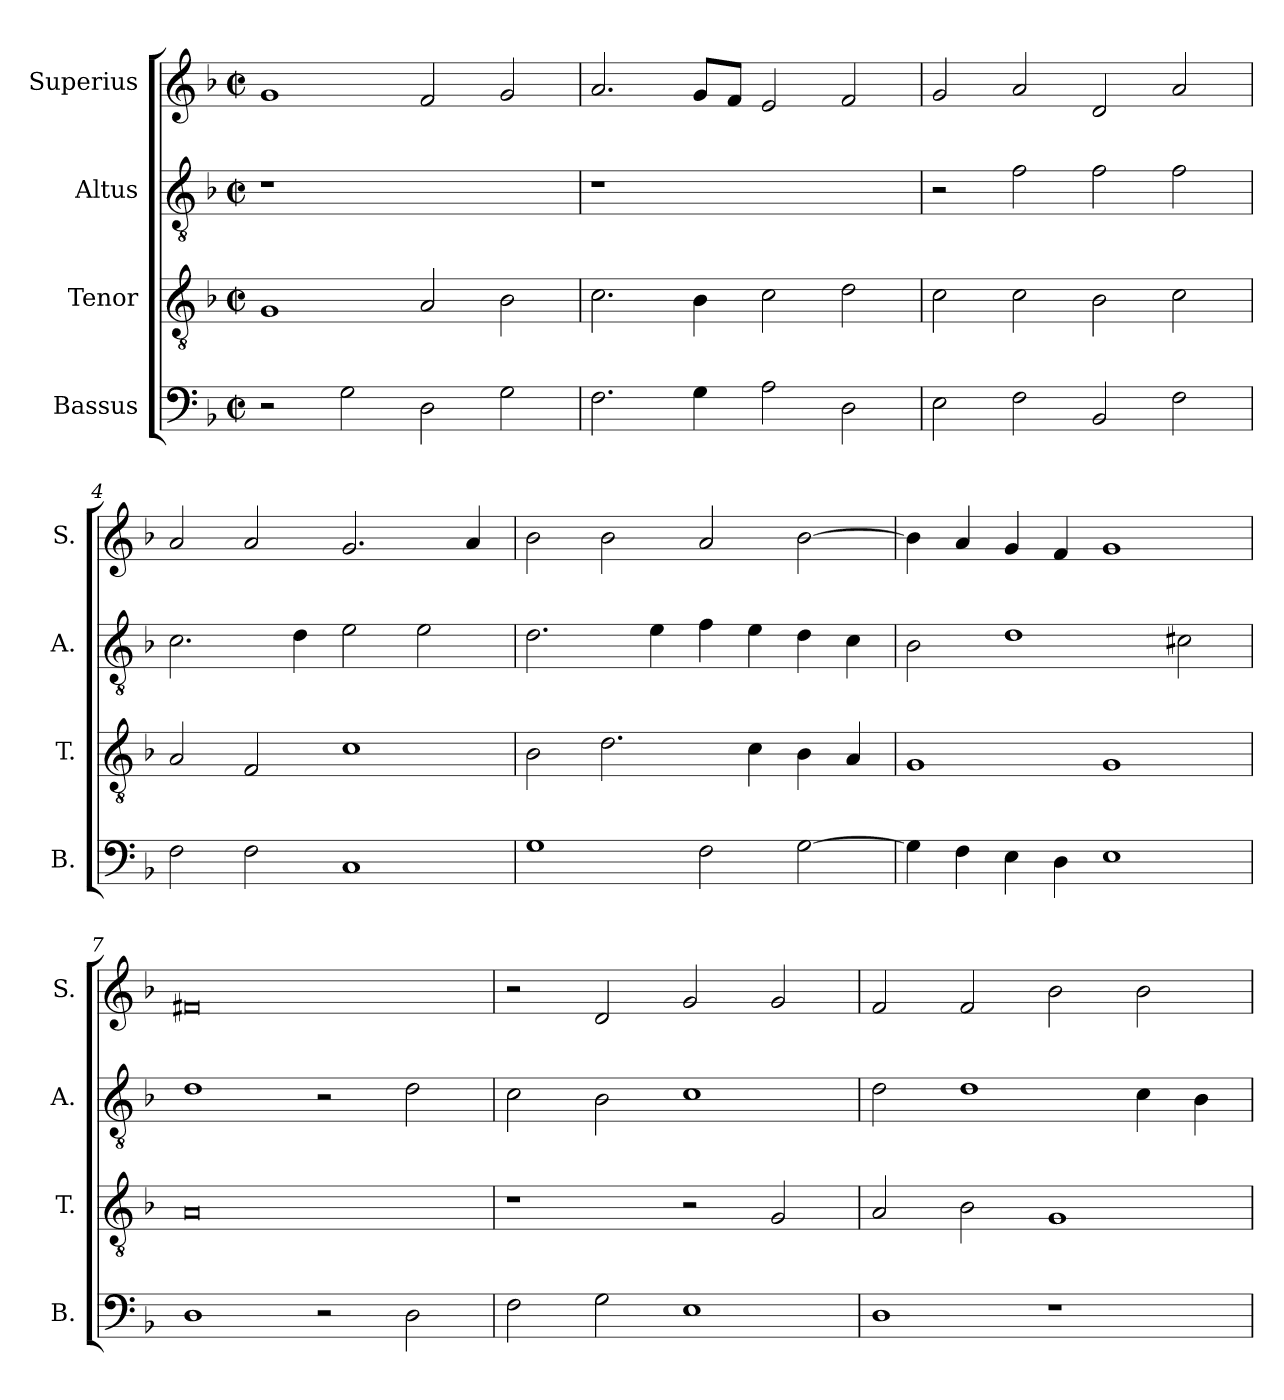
**kern	**kern	**kern	**kern
*part4	*part3	*part2	*part1
*staff4	*staff3	*staff2	*staff1
*I"Bassus	*I"Tenor	*I"Altus	*I"Superius
*I'B.	*I'T.	*I'A.	*I'S.
!!LO:PB:g=z
*clefF4	*clefGv2	*clefGv2	*clefG2
*	*ITrd7c12	*ITrd7c12	*
*k[b-]	*k[b-]	*k[b-]	*k[b-]
*F:	*F:	*F:	*F:
*M2/2	*M2/2	*M2/2	*M2/2
*met(c|)	*met(c|)	*met(c|)	*met(c|)
=1	=1	=1	=1
!	!	!LO:N:vis=1	!
2r	1GGi	1r	1gi
2Gi\	.	.	.
2Di\	2AAi/	1ryy	2fi/
2Gi\	2BB-i\	.	2gi/
=2	=2	=2	=2
!	!	!LO:N:vis=1	!
2.Fi\	2.Ci\	1r	2.ai/
4Gi\	4BB-i\	.	8gi/L
.	.	.	8fi/J
2Ai\	2Ci\	1ryy	2ei/
2Di\	2Di\	.	2fi/
=3	=3	=3	=3
2Ei\	2Ci\	2r	2gi/
2Fi\	2Ci\	2Fi\	2ai/
2BB-i/	2BB-i\	2Fi\	2di/
2Fi\	2Ci\	2Fi\	2ai/
=4	=4	=4	=4
2Fi\	2AAi/	2.Ci\	2ai/
2Fi\	2FFi/	.	2ai/
.	.	4Di\	.
1Ci	1Ci	2Ei\	2.gi/
.	.	2Ei\	.
.	.	.	4ai/
!!LO:LB:g=z
=5	=5	=5	=5
1Gi	2BB-i\	2.Di\	2b-i\
.	2.Di\	.	2b-i\
.	.	4Ei\	.
2Fi\	.	4Fi\	2ai/
.	4Ci\	4Ei\	.
[>2Gi\	4BB-i\	4Di\	[>2b-i\
.	4AAi/	4Ci\	.
=6	=6	=6	=6
4Gi\]	1GGi	2BB-i\	4b-i\]
4Fi\	.	.	4ai/
4Ei\	.	1Di	4gi/
4Di\	.	.	4fi/
1Ei	1GGi	.	1gi
.	.	2C#Xi\	.
=7	=7	=7	=7
1Di	0AAi	1Di	0f#Xi
2r	.	2r	.
2Di\	.	2Di\	.
=8	=8	=8	=8
2Fi\	1r	2Ci\	2r
2Gi\	.	2BB-i\	2di/
1Ei	2r	1Ci	2gi/
.	2GGi/	.	2gi/
=9	=9	=9	=9
1Di	2AAi/	2Di\	2fi/
.	2BB-i\	1Di	2fi/
1r	1GGi	.	2b-i\
.	.	4Ci\	2b-i\
.	.	4BB-i\	.
=	=	=	=
*-	*-	*-	*-
